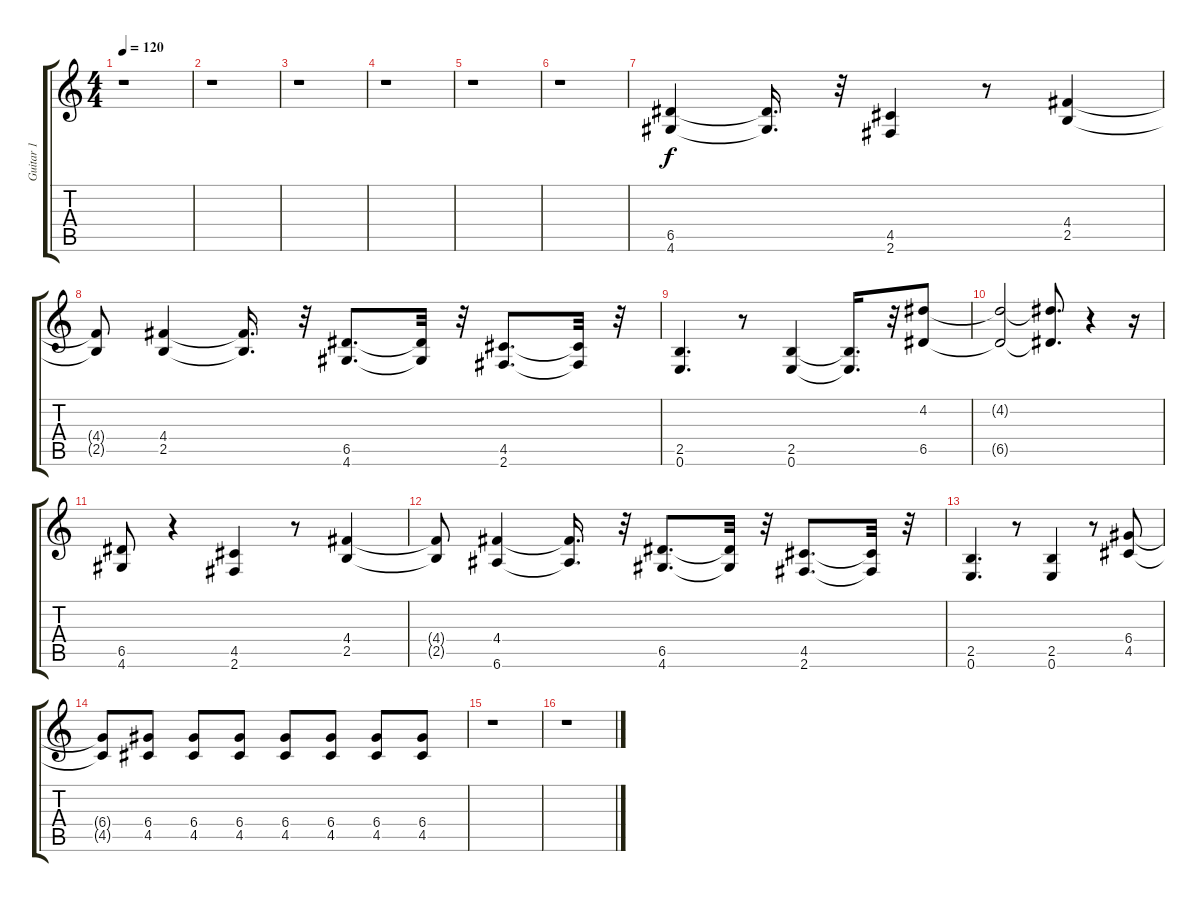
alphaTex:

\track ("Guitar 1" "Guitar 1") {instrument distortionguitar}
\staff {score tabs}
\tuning (E4 B3 G3 D3 A2 E2) {hide}
\ts (4 4)
\tempo 120
\clef g2
\ks c
r.1{dy f} |
r.1 |
r.1 |
r.1 |
r.1 |
r.1 |
(6.5 4.6).4 (6.5{t} 4.6{t}).16{d} r.32 (4.5 2.6).4 r.8 (4.4 2.5).4 |
(4.4{t} 2.5{t}).8 (4.4 2.5).4 (4.4{t} 2.5{t}).16{d} r.32 (6.5 4.6).8{d} (6.5{t} 4.6{t}).32 r.32 (4.5 2.6).8{d} (4.5{t} 2.6{t}).32 r.32 |
(2.5 0.6).4{d} r.8 (2.5 0.6).4 (2.5{t} 0.6{t}).16{d} r.32 (4.2 6.5).8 |
(4.2{t} 6.5{t}).2 (4.2{t} 6.5{t}).8{d} r.4 r.16 |
(6.5 4.6).8 r.4 (4.5 2.6).4 r.8 (4.4 2.5).4 |
(4.4{t} 2.5{t}).8 (4.4 6.6).4 (4.4{t} 6.6{t}).16{d} r.32 (6.5 4.6).8{d} (6.5{t} 4.6{t}).32 r.32 (4.5 2.6).8{d} (4.5{t} 2.6{t}).32 r.32 |
(2.5 0.6).4{d} r.8 (2.5 0.6).4 r.8 (6.4 4.5).8 |
(6.4{t} 4.5{t}).8 (6.4 4.5).8 (6.4 4.5).8 (6.4 4.5).8 (6.4 4.5).8 (6.4 4.5).8 (6.4 4.5).8 (6.4 4.5).8 |
r.1 |
r.1
